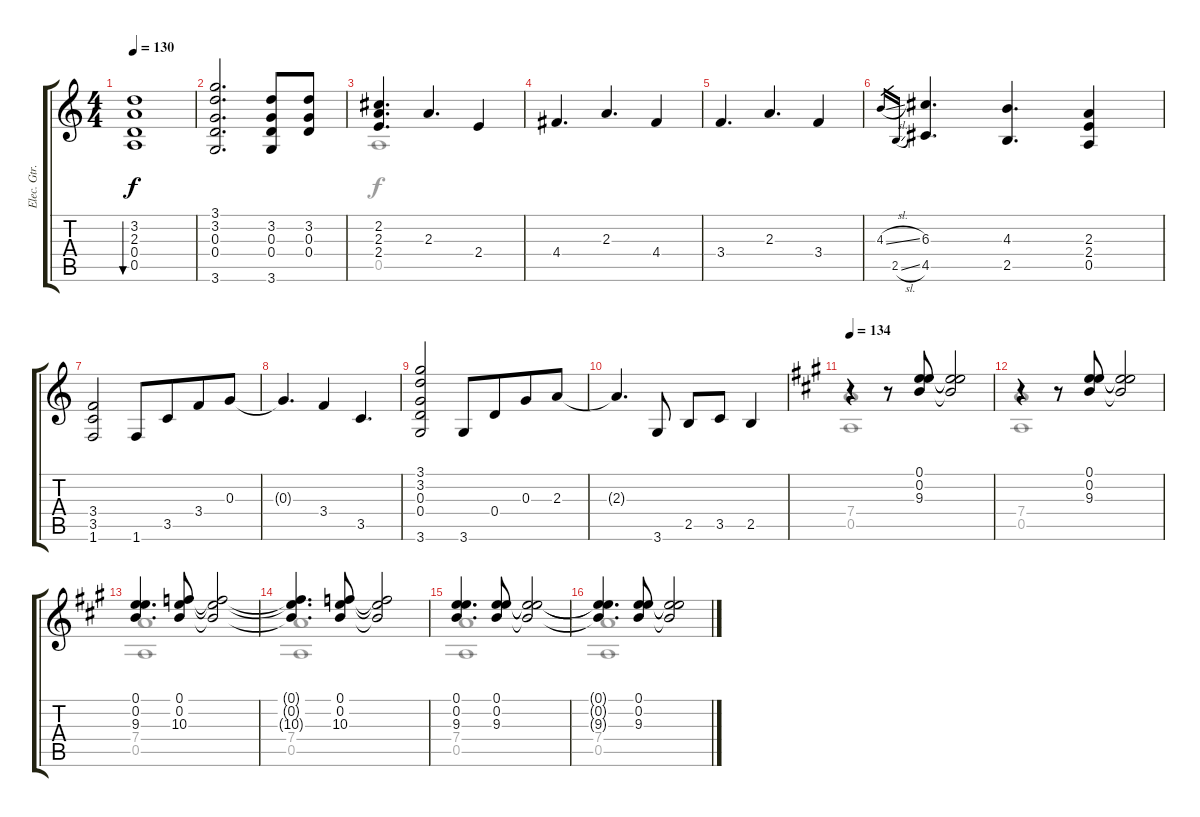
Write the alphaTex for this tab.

\track ("Elec. Gtr. 1" "Elec. Gtr.") {instrument distortionguitar}
\staff {score tabs}
\tuning (E4 B3 G3 D3 A2 E2) {hide}
\voice
\ts (4 4)
\tempo 130
\clef g2
\ks c
(3.2{t} 2.3{t} 0.4 0.5).1{bu 240 dy f} |
(3.1 3.2 0.3 0.4 3.6).2{d} (3.2 0.3 0.4 3.6).8 (3.2 0.3 0.4).8 |
(2.2 2.3 2.4).4{d} 2.3.4{d} 2.4.4 |
4.4.4{d} 2.3.4{d} 4.4.4 |
3.4.4{d} 2.3.4{d} 3.4.4 |
4.3{sl}.16{gr} 2.5{sl}.16{gr} (6.3 4.5).4{d} (4.3 2.5).4{d} (2.3 2.4 0.5).4 |
(3.4 3.5 1.6).2 1.6.8 3.5.8{beam merge} 3.4.8 0.3.8 |
0.3{t}.4{d} 3.4.4 3.5.4{d} |
(3.1 3.2 0.3 0.4 3.6).2 3.6.8 0.4.8{beam merge} 0.3.8 2.3.8 |
2.3{t}.4{d} 3.6.8 2.5.8 3.5.8 2.5.4 |
\tempo 134
\ks a
r.4{volume 13} r.8 (0.1 0.2 9.3).8 (0.1{t} 0.2{t} 9.3{t}).2 |
r.4 r.8 (0.1 0.2 9.3).8 (0.1{t} 0.2{t} 9.3{t}).2 |
(0.1 0.2 9.3).4{d} (0.1 0.2 10.3).8 (0.1{t} 0.2{t} 10.3{t}).2 |
(0.1{t} 0.2{t} 10.3{t}).4{d} (0.1 0.2 10.3).8 (0.1{t} 0.2{t} 10.3{t}).2 |
(0.1 0.2 9.3).4{d} (0.1 0.2 9.3).8 (0.1{t} 0.2{t} 9.3{t}).2 |
(0.1{t} 0.2{t} 9.3{t}).4{d} (0.1 0.2 9.3).8 (0.1{t} 0.2{t} 9.3{t}).2
\voice
\clef g2
\ottava regular
\simile none
\ks c
|
|
0.5.1 |
|
|
|
|
|
|
|
\ks a
(7.4 0.5).1 |
(7.4 0.5).1 |
(7.4 0.5).1 |
(7.4 0.5).1 |
(7.4 0.5).1 |
(7.4 0.5).1
